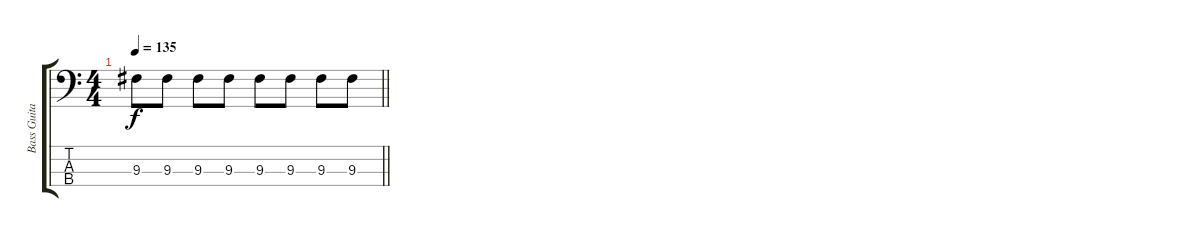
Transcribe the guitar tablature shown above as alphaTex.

\track ("Bass Guitar" "Bass Guita") {instrument electricbassfinger}
\staff {score tabs}
\tuning (G2 D2 A1 E1) {hide}
\ts (4 4)
\tempo 135
\clef f4
\barLineRight lightlight
\ks c
9.3.8{dy f} 9.3.8 9.3.8 9.3.8 9.3.8{volume 2} 9.3.8 9.3.8 9.3.8
